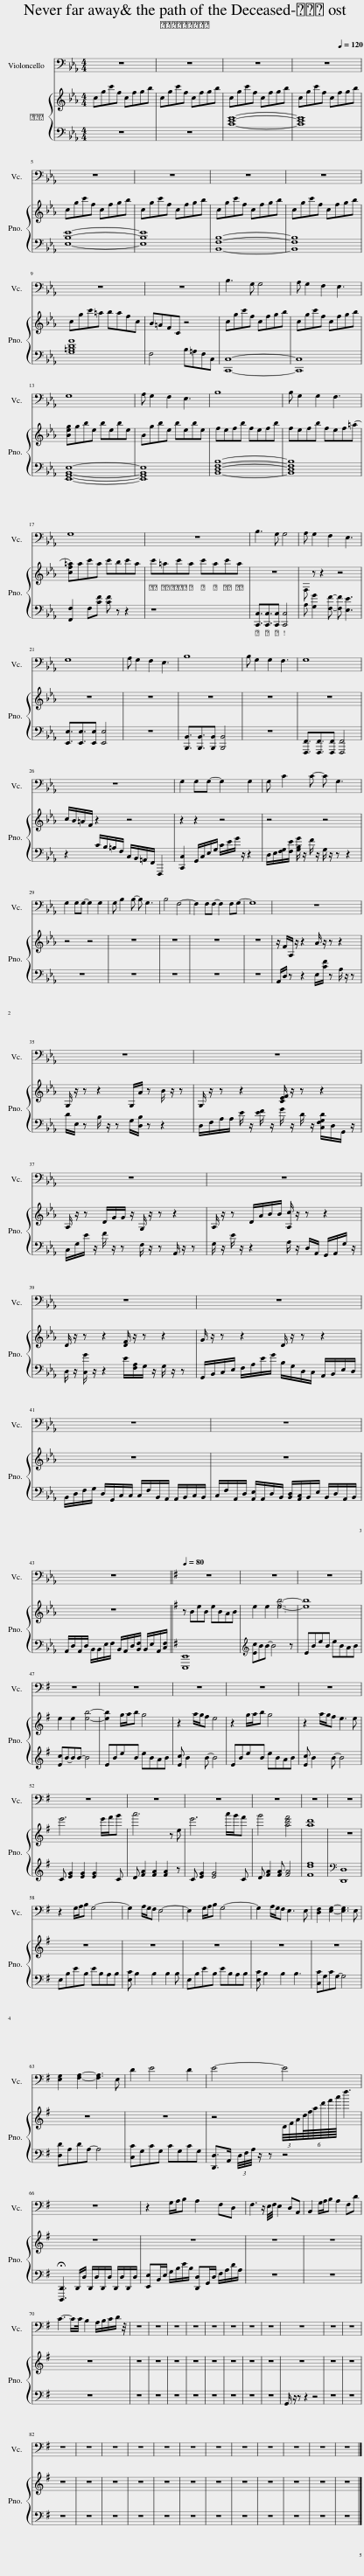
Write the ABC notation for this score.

X:1
%%score 1 { 2 | 3 }
L:1/8
M:4/4
I:linebreak $
K:Eb
V:1 bass
V:2 treble
V:3 bass
V:1
 z8 | z8 |[Q:1/4=120] z8 | z8 |$ z8 | %5
 z8 | z8 | z8 |$ z8 | z8 | %10
 B,3 G, G,4 | A, G,2 F,2 E,3 |$ G,8 | A, G,2 F,2 E,3 | B,8 | %15
 B, G,2 G,2 F,3 |$ G,8 | z8 | B,3 G, G,4 | A, G,2 F,2 E,3 |$ %20
 G,8 | A, G,2 F,2 E,3 | B,8 | B, G,2 G,2 F,3 | G,8 |$ %25
 z8 | G,2 G,G,- G,2 G,2 | G, C2 C- C G,3 |$ G,2 G,G,- G,2 G,2 | G, B,2 B,- B, G,3 | %30
 B,4 F,4- | F,2 F,F,- F,2 F,G,- | G,8 | z8 |$ z8 | %35
 z8 |$ z8 | z8 |$ z8 | z8 |$ %40
 z8 | z8 |$ z8 ||[K:G][Q:1/4=80] z8 | z8 | %45
 z8 |$ z8 | z8 | z8 | z8 | %50
 z8 |$ z8 | z8 | z8 | z8 | %55
 z8 | z8 |$ z2 G,/A,/B, G,4- | G,2 A,/G,/F, E,4- | E,2 G,/A,/B, G,4- | %60
 G,2 A,/G,/F, E,3 E, | [D,F,]2 [E,G,]2- [E,G,]3 E, |$ [E,G,]2 [F,A,]2- [F,A,]3 E, | D2 E4 D2 | E4- E4 |$ %65
 z8 | z2 G,/A,/B, A,2 F,D, | F,3 z/ E,/4F,/4 E,2 D,A,, | B,,2 G,/A,/B, A,2 F,D |$ C3- C/C/4 B,2 A,/B,/C/D/ z/4 | %70
 z8 | z8 | z8 | z8 | z8 | %75
 z8 | z8 | z8 | z8 | z8 | %80
 z8 |$ z8 | z8 | z8 | z8 | %85
 z8 | z8 | z8 | z8 | z8 | %90
 z8 | z8 | z8 |] %93
V:2
 cgc'f cfgb | cgc'f cfgb | cgc'f cfgb | cgc'f cfgb |$ cgc'f cfgb | %5
 cgc'f cfgb | cgc'f cfgb | cgc'f cfgb |$ cgc'=a bafc | B=AFC z4 | %10
 cgc'f cfgb | cgc'f cfgb |$ [Beg]gbe bebe | Bgbe bebe | fefb fefb | %15
 fefb fef(=a |$ [cf=a])ac'a c'ac'a | c'=ac'a c'ac'a | z8 | F, z z2 z4 |$ %20
 z8 | z8 | z8 | z8 | z8 |$ %25
 c/B/=A/F/ z2 z4 | z2 z2 z4 | z4 z4 |$ z4 z4 | z8 | %30
 z8 | z8 | z8 | z/ F/A,/ z/ z2 A/ z/ z z2 |$ G,/ z/ z z2 G,/A/ z B/ z/ z | %35
 G,/ z/ z z2 [CEF]/ z/ z z2 |$ A,/ z/ z D/G/G/ z/ G,/ z/ z z2 | A,/ z/ z D/A/B/B/ [A,c]/ z/ z z2 |$ D/ z/ z z2 [DF]/ z/ z z2 | G/ z/ z z2 D/ z/ z z2 |$ %40
 z8 | z8 |$ z8 ||[K:G] z BeB eBAB | e2 e2!8va(! [e'b']4-!8va)! | %45
 [eb]8 |$ e2 e2 [eb]4- | [eb]2 g/a/b g4 | z2 a/g/f e4 | z2 g/a/b g4 | %50
 z2 a/g/f e3 e |$ e'6 e'/f'/g' | a'6 z e | e'6 a'/g'/f' | g'4 [ad'f']4 | %55
 [ad']8 | z8 |$ z8 | z8 | z8 | %60
 z8 | z8 |$ z8 | z8 | z4 (3D/4F/4A/4(6:4:6d/8f/8a/8d'/8f'/8a'/8 d''3 |$ %65
 z8 | z8 | z8 | z8 |$ z8 | %70
 z8 | z8 | z8 | z8 | z8 | %75
 z8 | z8 | z8 | z8 | z8 | %80
 z8 |$ z8 | z8 | z8 | z8 | %85
 z8 | z8 | z8 | z8 | z8 | %90
 z8 | z8 | z8 |] %93
V:3
 z8 | z8 | [CEG]8- | [CEG]8 |$ [E,B,E]8- | %5
 [E,B,E]8 | [B,,F,B,]8- | [B,,F,B,]8 |$ [F,=A,CF]8 | F,4 B,=A,F,C, | %10
 [C,,C,]8- | [C,,C,]8 |$ [E,,G,,B,,E,]8- | [E,,G,,B,,E,]8 | [B,,D,F,B,]8- | %15
 [B,,D,F,B,]8 |$ [F,,F,]2 F,[CF] [CF] z z2 | z8 | [C,,C,]3/2[C,,C,]3/2[C,,C,] [C,,C,]4 | A, [G,G]2 [F,F]- [F,F] [E,E]3 |$ %20
 [E,,E,]3/2[E,,E,]3/2[E,,E,] [E,,E,]4 | z8 | [B,,,B,,]3/2[B,,,B,,]3/2[B,,,B,,] [B,,,B,,]4 | z8 | [F,,,F,,]3/2[F,,,F,,]3/2[F,,,F,,] [F,,,F,,]4 |$ %25
 z2 C/B,/=A,/F,/ C,/B,,/=A,,/F,,/ F,,,2 | [C,,C,]2 G,,/C,/E,/G,/ C/E/G/ z/ z2 | D,/E,/[F,G,]/[F,E]/ [G,B,G]/ z/ F/ z/ G,/ z/ z z2 |$ z8 | z8 | %30
 z8 | z8 | z8 | A,,/D,/ z z2 E,/[CF]/ z A,/ z/ z |$ D/E,/ z B,/ z/ z G,/[D,B,]/ z z2 | %35
 D,/F,/A,/A,/ E/ z/ [EF]/ z/ G/ z/ D/ z/ [C,F,G,D]/D,/G,,/ z/ |$ C,/G,/E/ z/ F/ z/ z F,/ z/ z A,,/ z/ z | G,/ z/ E/ z/ z2 A,/ z/ D,/A,,/ G,,/A,,/G,/ z/ |$ D,/ z/ [C,G]/ z/ z2 E/[F,A,]/G,/ z/ G,/ z/ z | G,,/B,,/C,/E,/ F,/A,/E/G/ B,/G,/D,/C,/ A,,/B,,/E,/D,/ |$ %40
 B,,/D,/F,/G,/ D,/G,,/C,/C,/ C,/F,/B,,/A,,/ A,,/B,,/C,/B,,/ | C,/F,/A,,/D,/ [A,,E,]/A,,/D,/B,,/ [B,,D,]/[A,,C,]/B,,/E,/ B,,/D,/A,,/B,,/ |$ A,,/D,/A,,/D,/ B,,/B,,/E,/F,/ B,,/A,,/D,/[B,,F,]/ B,,/E,/A,,/[C,F,]/ ||[K:G] [E,,,E,,]8 |[K:treble] [Ec]BB- B4 z | %45
 EBeB eBAB |$ [Ec]B-BB- B4 | EBeB eBAB | [Ec] B2 B- B4 | EBeB eBAB | %50
 [Ec] B2 B- B4 |$ C [EG]2 [EG]2 [EG]2 C | D [FA]2 [FA]2 [FA]2 z | C [EG]2 [EG]4 C | D [FA]2 [FA] [FA]4 | %55
 [Fdf]8 |[K:bass] [D,,D,]8 |$ E,B,EB, EB,A,B, | [E,C] B,2 B,2 B,2 B, | E,B,EB, EB,A,B, | %60
 [E,C] B,2 B,2 B,3 | [C,C]G,CG,- G,4 |$ [D,D]A,DA,- A,4 | [C,C]G,CG, CG,CG, | [D,,D,]>A,, (3D,/4F,/4A,/4 z/ z z4 |$ %65
 !fermata![D,,,D,,]3 D,,/D,/ D,,/D,/D,,/D,/ D,,/D,/D,,/D,/ | [E,,E,]B,,/E,/ G,/B,/E/B,/ [D,,D,]G,,/D,/ F,/A,/D/A,/ | z8 | z8 |$ z8 | %70
 z8 | z8 | z8 | z8 | z8 | %75
 z8 | z8 | z8 | G,,/ z/ z z2 z4 | z8 | %80
 z8 |$ z8 | z8 | z8 | z8 | %85
 z8 | z8 | z8 | z8 | z8 | %90
 z8 | z8 | z8 |] %93
